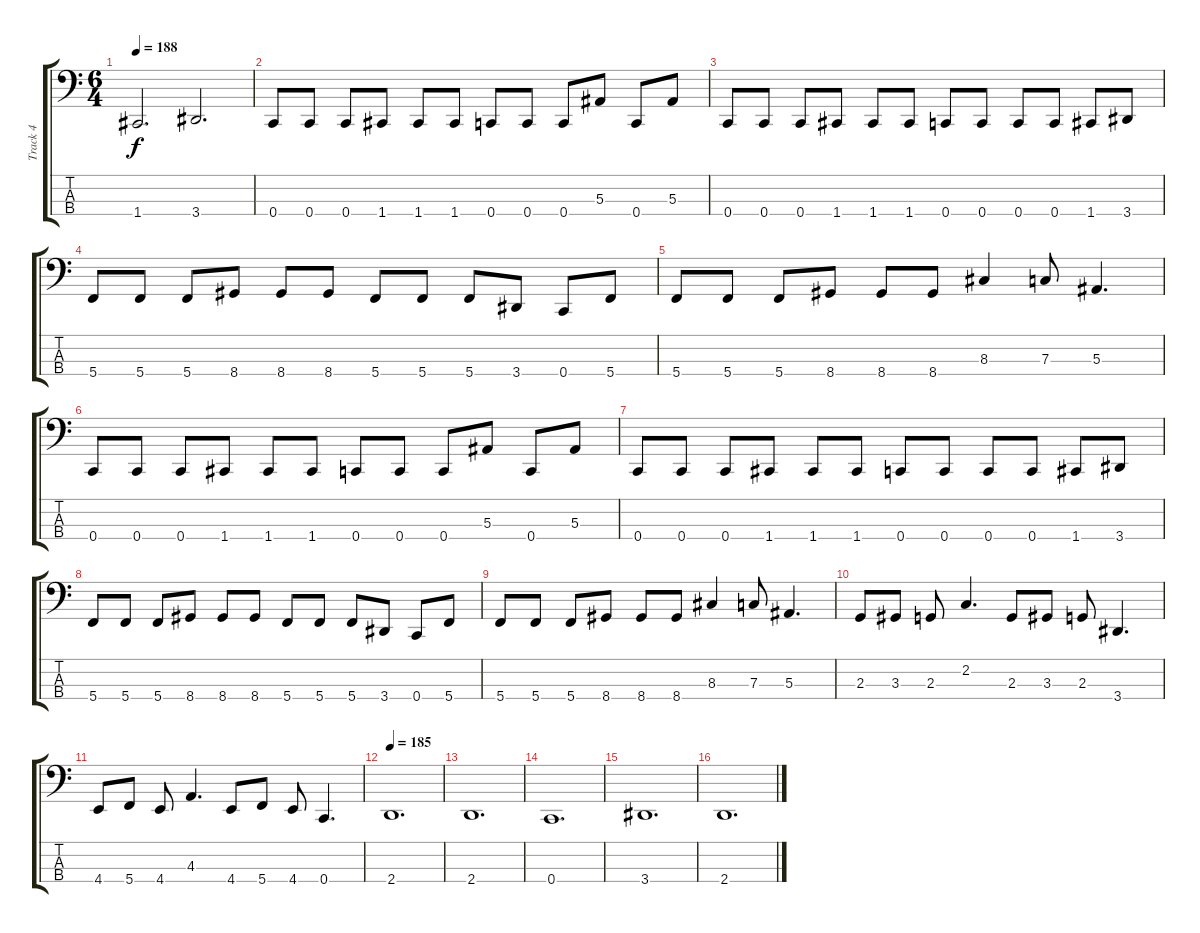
\track ("Track 4" "Track 4") {instrument electricbassfinger}
\staff {score tabs}
\tuning (Eb2 Bb1 F1 C1) {hide}
\ts (6 4)
\tempo 188
\clef f4
\ks c
1.4.2{d dy f} 3.4.2{d} |
0.4.8 0.4.8 0.4.8 1.4.8 1.4.8 1.4.8 0.4.8 0.4.8 0.4.8 5.3.8 0.4.8 5.3.8 |
0.4.8 0.4.8 0.4.8 1.4.8 1.4.8 1.4.8 0.4.8 0.4.8 0.4.8 0.4.8 1.4.8 3.4.8 |
5.4.8 5.4.8 5.4.8 8.4.8 8.4.8 8.4.8 5.4.8 5.4.8 5.4.8 3.4.8 0.4.8 5.4.8 |
5.4.8 5.4.8 5.4.8 8.4.8 8.4.8 8.4.8 8.3.4 7.3.8 5.3.4{d} |
0.4.8 0.4.8 0.4.8 1.4.8 1.4.8 1.4.8 0.4.8 0.4.8 0.4.8 5.3.8 0.4.8 5.3.8 |
0.4.8 0.4.8 0.4.8 1.4.8 1.4.8 1.4.8 0.4.8 0.4.8 0.4.8 0.4.8 1.4.8 3.4.8 |
5.4.8 5.4.8 5.4.8 8.4.8 8.4.8 8.4.8 5.4.8 5.4.8 5.4.8 3.4.8 0.4.8 5.4.8 |
5.4.8 5.4.8 5.4.8 8.4.8 8.4.8 8.4.8 8.3.4 7.3.8 5.3.4{d} |
2.3.8 3.3.8 2.3.8 2.2.4{d} 2.3.8 3.3.8 2.3.8 3.4.4{d} |
4.4.8 5.4.8 4.4.8 4.3.4{d} 4.4.8 5.4.8 4.4.8 0.4.4{d} |
\tempo 185
2.4.1{d} |
2.4.1{d} |
0.4.1{d} |
3.4.1{d} |
2.4.1{d}
